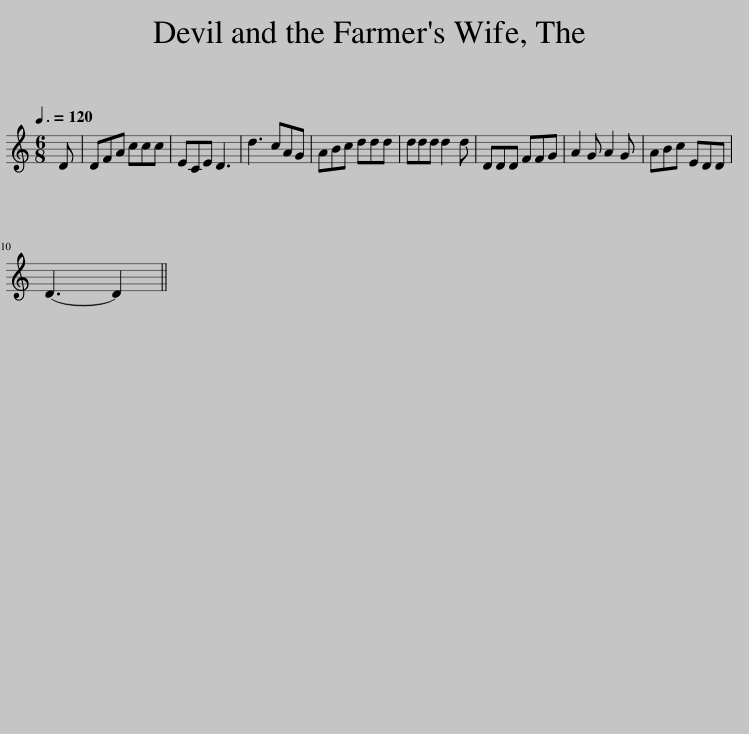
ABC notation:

X:1
L:1/8
Q:3/8=120
M:6/8
I:linebreak $
K:C
V:1 treble
V:1
 D | DFA ccc | ECE D3 | d3 cAG | ABc ddd | %5
 ddd d2 d | DDD FFG | A2 G A2 G | ABc EDD |$ D3- D2 || %10
